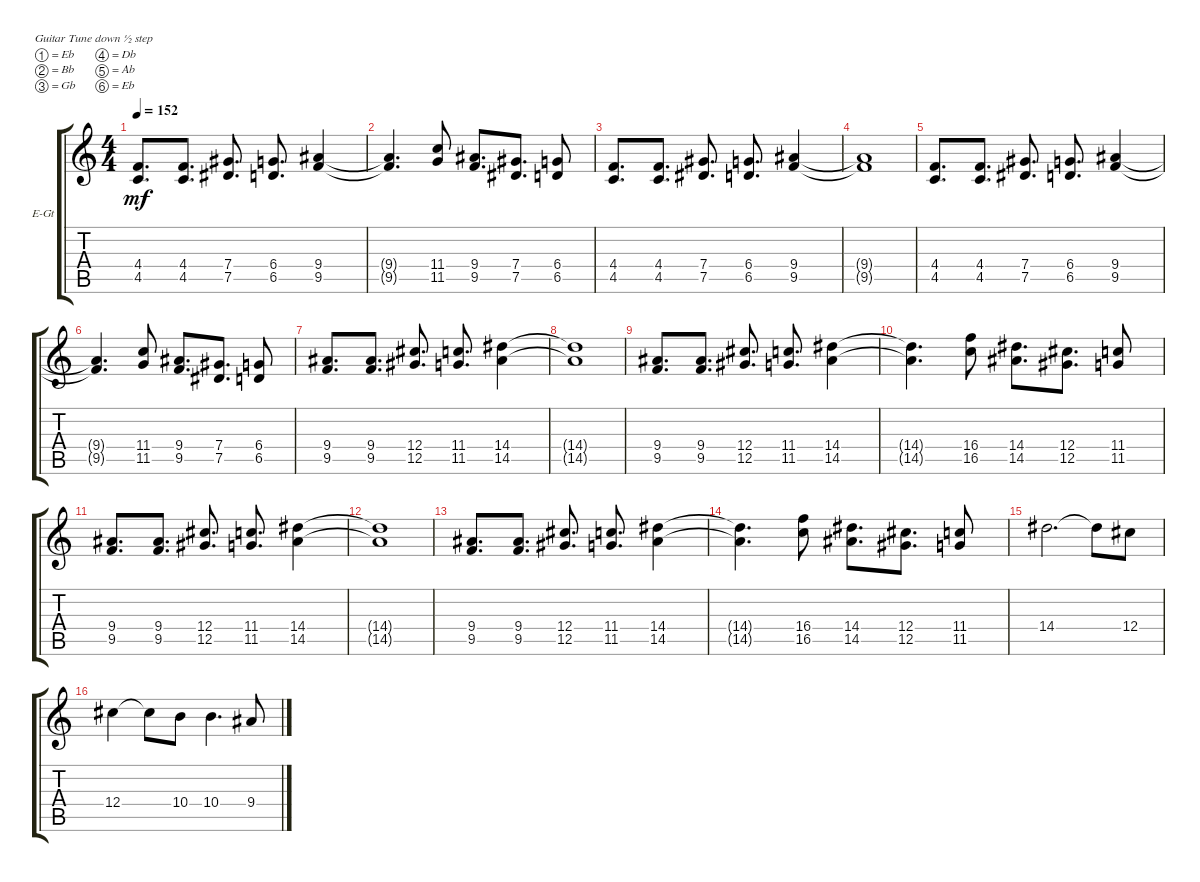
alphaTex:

\bracketExtendMode groupsimilarinstruments
\firstSystemTrackNameOrientation horizontal
\otherSystemsTrackNameOrientation horizontal
\track ("Rhythm" "E-Gt") {instrument distortionguitar}
\staff {score tabs}
\tuning (Eb4 Bb3 Gb3 Db3 Ab2 Eb2)
\ts (4 4)
\tempo 152
\clef g2
\ks c
(4.5 4.4).8{d dy mf} (4.5 4.4).8{d} (7.5 7.4).8{d} (6.5 6.4).8{d} (9.5 9.4).4 |
(9.5{t} 9.4{t}).4{d} (11.5 11.4).8 (9.5 9.4).8{d} (7.5 7.4).8{d} (6.5 6.4).8 |
(4.5 4.4).8{d} (4.5 4.4).8{d} (7.5 7.4).8{d} (6.5 6.4).8{d} (9.5 9.4).4 |
(9.5{t} 9.4{t}).1 |
(4.5 4.4).8{d} (4.5 4.4).8{d} (7.5 7.4).8{d} (6.5 6.4).8{d} (9.5 9.4).4 |
(9.5{t} 9.4{t}).4{d} (11.5 11.4).8 (9.5 9.4).8{d} (7.5 7.4).8{d} (6.5 6.4).8 |
(9.4 9.5).8{d} (9.4 9.5).8{d} (12.4 12.5).8{d} (11.4 11.5).8{d} (14.4 14.5).4 |
(14.4{t} 14.5{t}).1 |
(9.4 9.5).8{d} (9.4 9.5).8{d} (12.4 12.5).8{d} (11.4 11.5).8{d} (14.4 14.5).4 |
(14.4{t} 14.5{t}).4{d} (16.4 16.5).8 (14.4 14.5).8{d} (12.4 12.5).8{d} (11.4 11.5).8 |
(9.4 9.5).8{d} (9.4 9.5).8{d} (12.4 12.5).8{d} (11.4 11.5).8{d} (14.4 14.5).4 |
(14.4{t} 14.5{t}).1 |
(9.4 9.5).8{d} (9.4 9.5).8{d} (12.4 12.5).8{d} (11.4 11.5).8{d} (14.4 14.5).4 |
(14.4{t} 14.5{t}).4{d} (16.4 16.5).8 (14.4 14.5).8{d} (12.4 12.5).8{d} (11.4 11.5).8 |
14.4.2{d} 14.4{t}.8 12.4.8 |
12.4.4 12.4{t}.8 10.4.8 10.4.4{d} 9.4.8
